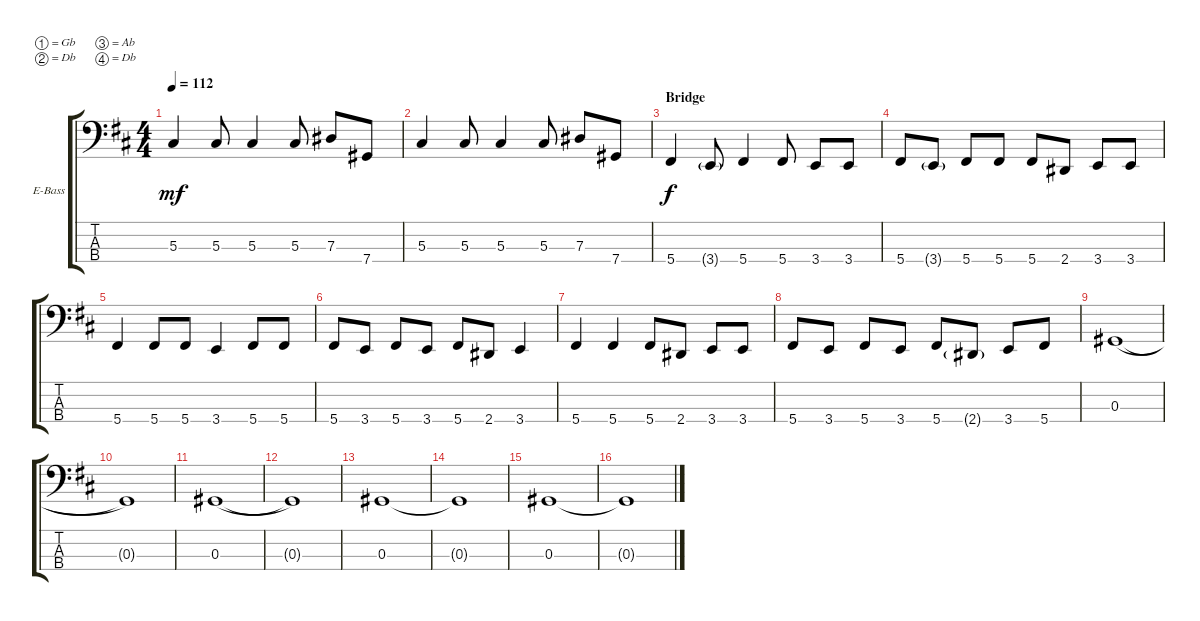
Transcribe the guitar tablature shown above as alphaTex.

\defaultSystemsLayout 4
\bracketExtendMode groupsimilarinstruments
\firstSystemTrackNameOrientation horizontal
\otherSystemsTrackNameOrientation horizontal
\track ("Electric Bass" "E-Bass") {instrument electricbassfinger}
\staff {score tabs}
\tuning (Gb2 Db2 Ab1 Db1)
\ts (4 4)
\tempo 112
\clef f4
\scale
1.06305
\ks d
5.3.4{dy mf} 5.3.8 5.3.4 5.3.8 7.3.8 7.4.8 |
\scale
0.936948 5.3.4 5.3.8 5.3.4 5.3.8 7.3.8 7.4.8 |
\section ("" "Bridge")
\scale
1.06305 5.4.4{dy f} 3.4{g}.8 5.4.4 5.4.8 3.4.8 3.4.8 |
\scale
0.936948 5.4.8 3.4{g}.8 5.4.8 5.4.8 5.4.8 2.4.8 3.4.8 3.4.8 |
\scale
1.06305 5.4.4 5.4.8 5.4.8 3.4.4 5.4.8 5.4.8 |
\scale
0.936948 5.4.8 3.4.8 5.4.8 3.4.8 5.4.8 2.4.8 3.4.4 |
\scale
1.06305 5.4.4 5.4.4 5.4.8 2.4.8 3.4.8 3.4.8 |
\scale
0.936948 5.4.8 3.4.8 5.4.8 3.4.8 5.4.8 2.4{g}.8 3.4.8 5.4.8 |
\scale
1.06305 0.3.1{legatoorigin} |
\scale
0.936948 0.3{t}.1 |
\scale
1.06305 0.3.1{legatoorigin} |
\scale
0.936948 0.3{t}.1 |
\scale
1.06305 0.3.1 |
\scale
0.936948 0.3{t}.1 |
\scale
1.06305 0.3.1 |
\scale
0.936948 0.3{t}.1
